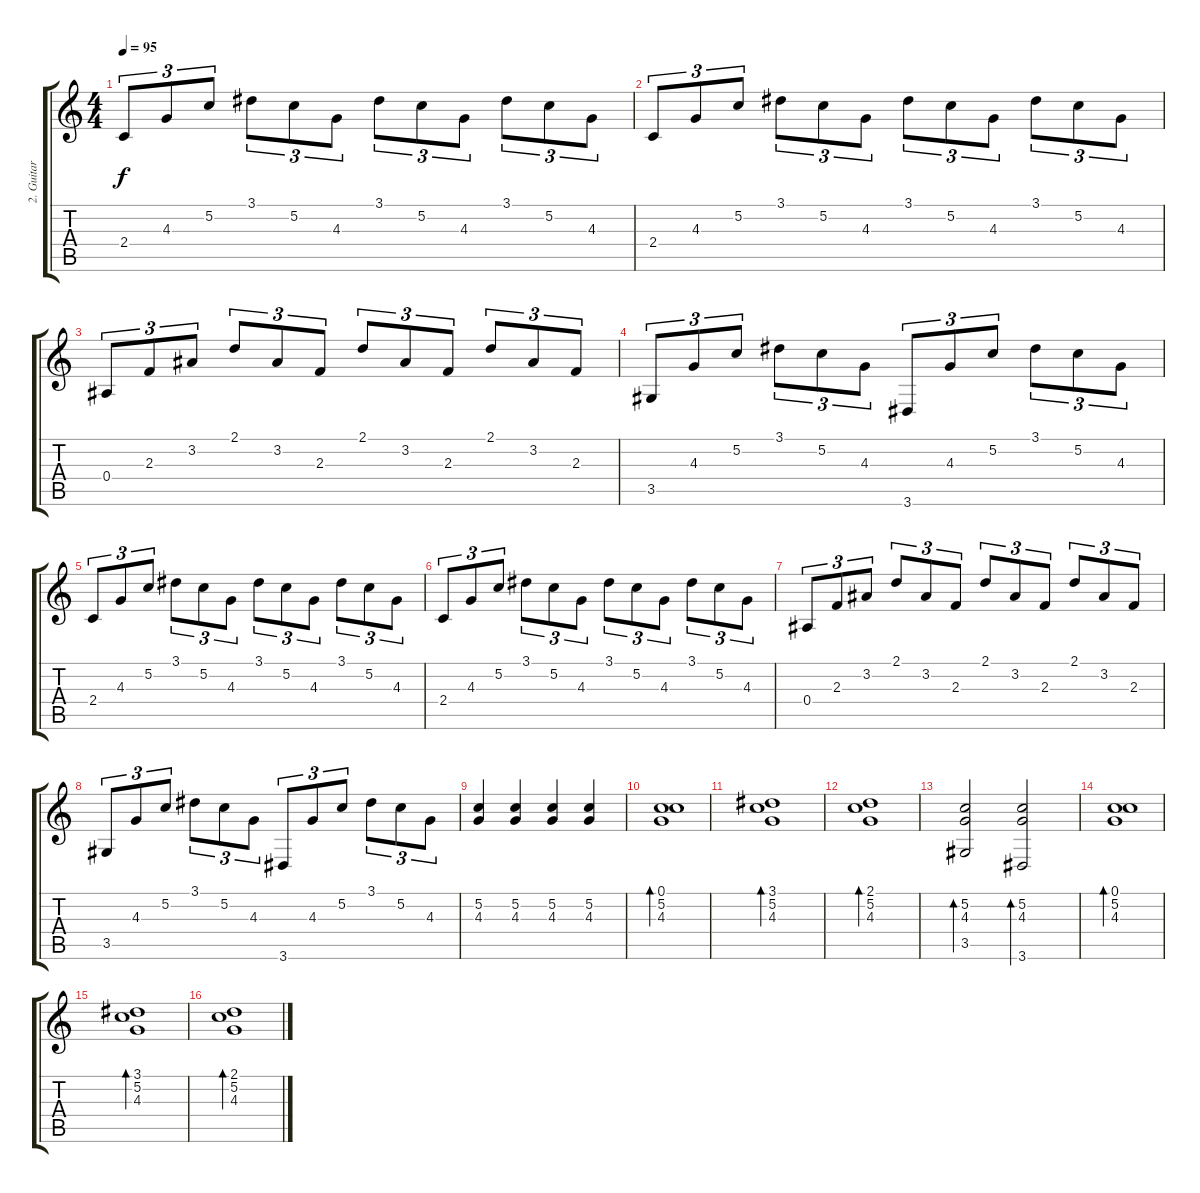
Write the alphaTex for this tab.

\track ("2. Guitar" "2. Guitar") {instrument electricguitarclean}
\staff {score tabs}
\tuning (C4 G3 Eb3 Bb2 F2 C2) {hide}
\ts (4 4)
\tempo 95
\clef g2
\ks c
2.4.8{tu (3 2) dy f} 4.3.8{tu (3 2)} 5.2.8{tu (3 2)} 3.1.8{tu (3 2)} 5.2.8{tu (3 2)} 4.3.8{tu (3 2)} 3.1.8{tu (3 2)} 5.2.8{tu (3 2)} 4.3.8{tu (3 2)} 3.1.8{tu (3 2)} 5.2.8{tu (3 2)} 4.3.8{tu (3 2)} |
2.4.8{tu (3 2)} 4.3.8{tu (3 2)} 5.2.8{tu (3 2)} 3.1.8{tu (3 2)} 5.2.8{tu (3 2)} 4.3.8{tu (3 2)} 3.1.8{tu (3 2)} 5.2.8{tu (3 2)} 4.3.8{tu (3 2)} 3.1.8{tu (3 2)} 5.2.8{tu (3 2)} 4.3.8{tu (3 2)} |
0.4.8{tu (3 2)} 2.3.8{tu (3 2)} 3.2.8{tu (3 2)} 2.1.8{tu (3 2)} 3.2.8{tu (3 2)} 2.3.8{tu (3 2)} 2.1.8{tu (3 2)} 3.2.8{tu (3 2)} 2.3.8{tu (3 2)} 2.1.8{tu (3 2)} 3.2.8{tu (3 2)} 2.3.8{tu (3 2)} |
3.5.8{tu (3 2)} 4.3.8{tu (3 2)} 5.2.8{tu (3 2)} 3.1.8{tu (3 2)} 5.2.8{tu (3 2)} 4.3.8{tu (3 2)} 3.6.8{tu (3 2)} 4.3.8{tu (3 2)} 5.2.8{tu (3 2)} 3.1.8{tu (3 2)} 5.2.8{tu (3 2)} 4.3.8{tu (3 2)} |
2.4.8{tu (3 2)} 4.3.8{tu (3 2)} 5.2.8{tu (3 2)} 3.1.8{tu (3 2)} 5.2.8{tu (3 2)} 4.3.8{tu (3 2)} 3.1.8{tu (3 2)} 5.2.8{tu (3 2)} 4.3.8{tu (3 2)} 3.1.8{tu (3 2)} 5.2.8{tu (3 2)} 4.3.8{tu (3 2)} |
2.4.8{tu (3 2)} 4.3.8{tu (3 2)} 5.2.8{tu (3 2)} 3.1.8{tu (3 2)} 5.2.8{tu (3 2)} 4.3.8{tu (3 2)} 3.1.8{tu (3 2)} 5.2.8{tu (3 2)} 4.3.8{tu (3 2)} 3.1.8{tu (3 2)} 5.2.8{tu (3 2)} 4.3.8{tu (3 2)} |
0.4.8{tu (3 2)} 2.3.8{tu (3 2)} 3.2.8{tu (3 2)} 2.1.8{tu (3 2)} 3.2.8{tu (3 2)} 2.3.8{tu (3 2)} 2.1.8{tu (3 2)} 3.2.8{tu (3 2)} 2.3.8{tu (3 2)} 2.1.8{tu (3 2)} 3.2.8{tu (3 2)} 2.3.8{tu (3 2)} |
3.5.8{tu (3 2)} 4.3.8{tu (3 2)} 5.2.8{tu (3 2)} 3.1.8{tu (3 2)} 5.2.8{tu (3 2)} 4.3.8{tu (3 2)} 3.6.8{tu (3 2)} 4.3.8{tu (3 2)} 5.2.8{tu (3 2)} 3.1.8{tu (3 2)} 5.2.8{tu (3 2)} 4.3.8{tu (3 2)} |
(5.2 4.3).4 (5.2 4.3).4 (5.2 4.3).4 (5.2 4.3).4 |
(0.1 5.2 4.3).1{bd 240} |
(3.1 5.2 4.3).1{bd 240} |
(2.1 5.2 4.3).1{bd 240} |
(5.2 4.3 3.5).2{bd 240} (5.2 4.3 3.6).2{bd 240} |
(0.1 5.2 4.3).1{bd 240} |
(3.1 5.2 4.3).1{bd 240} |
(2.1 5.2 4.3).1{bd 240}
